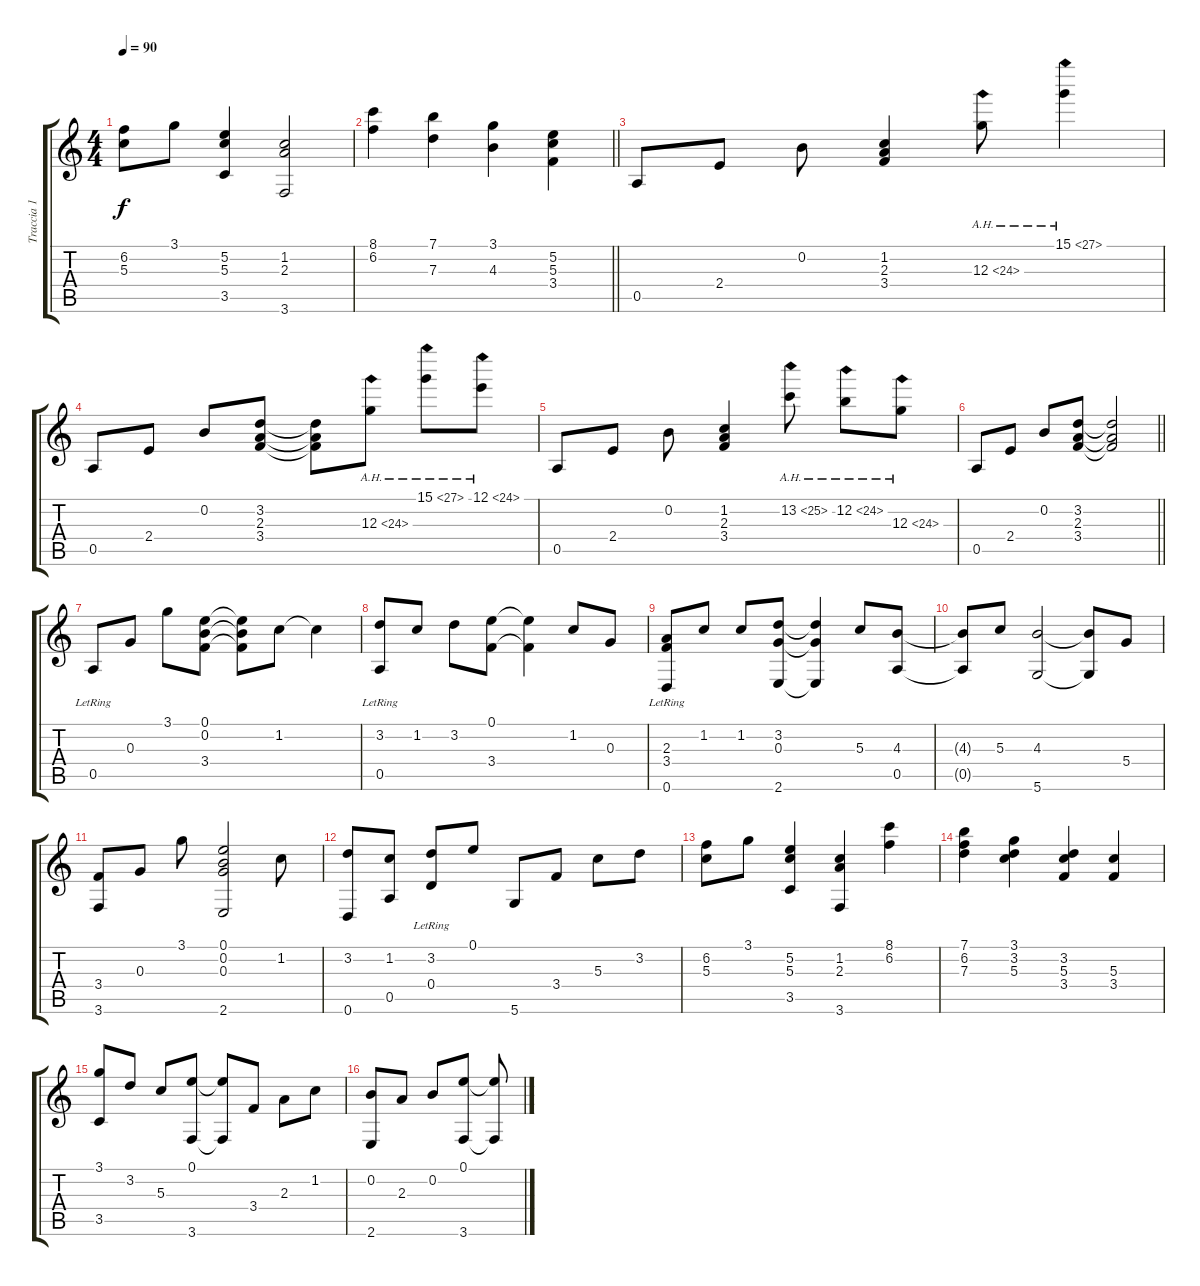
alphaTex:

\track ("Traccia 1" "Traccia 1") {instrument acousticguitarsteel}
\staff {score tabs}
\tuning (E4 B3 G3 D3 A2 D2) {hide}
\ts (4 4)
\tempo 90
\clef g2
\ks c
(6.2 5.3).8{dy f} 3.1.8 (5.2 5.3 3.5).4 (1.2 2.3 3.6).2 |
\barLineRight lightlight
(8.1 6.2).4 (7.1 7.3).4 (3.1 4.3).4 (5.2 5.3 3.4).4 |
0.5.8 2.4.8 0.2.8 (1.2 2.3 3.4).4 12.3{ah 12}.8 15.1{ah 12}.4 |
0.5.8 2.4.8 0.2.8 (3.2 2.3 3.4).8 (3.2{t} 2.3{t} 3.4{t}).8 12.3{ah 12}.8 15.1{ah 12}.8 12.1{ah 12}.8 |
0.5.8 2.4.8 0.2.8 (1.2 2.3 3.4).4 13.2{ah 12}.8 12.2{ah 12}.8 12.3{ah 12}.8 |
\barLineRight lightlight
0.5.8 2.4.8 0.2.8 (3.2 2.3 3.4).8 (3.2{t} 2.3{t} 3.4{t}).2 |
0.5{lr}.8 0.3.8 3.1.8 (0.1 0.2 3.4).8 (0.1{t} 0.2{t} 3.4{t}).8 1.2.8 1.2{t}.4 |
(3.2 0.5{lr}).8 1.2.8 3.2.8 (0.1 3.4).8 (0.1{t} 3.4{t}).4 1.2.8 0.3.8 |
(2.3 3.4 0.6{lr}).8 1.2.8 1.2.8 (3.2 0.3 2.6).8 (3.2{t} 0.3{t} 2.6{t}).4 5.3.8 (4.3 0.5).8 |
(4.3{t} 0.5{t}).8 5.3.8 (4.3 5.6).2 (4.3{t} 5.6{t}).8 5.4.8 |
(3.4 3.6).8 0.3.8 3.1.8 (0.1 0.2 0.3 2.6).2 1.2.8 |
(3.2 0.6).8 (1.2 0.5).8 (3.2 0.4{lr}).8 0.1.8 5.6.8 3.4.8 5.3.8 3.2.8 |
(6.2 5.3).8 3.1.8 (5.2 5.3 3.5).4 (1.2 2.3 3.6).4 (8.1 6.2).4 |
(7.1 6.2 7.3).4 (3.1 3.2 5.3).4 (3.2 5.3 3.4).4 (5.3 3.4).4 |
(3.1 3.5).8 3.2.8 5.3.8 (0.1 3.6).8 (0.1{t} 3.6{t}).8 3.4.8 2.3.8 1.2.8 |
(0.2 2.6).8 2.3.8 0.2.8 (0.1 3.6).8 (0.1{t} 3.6{t}).8
